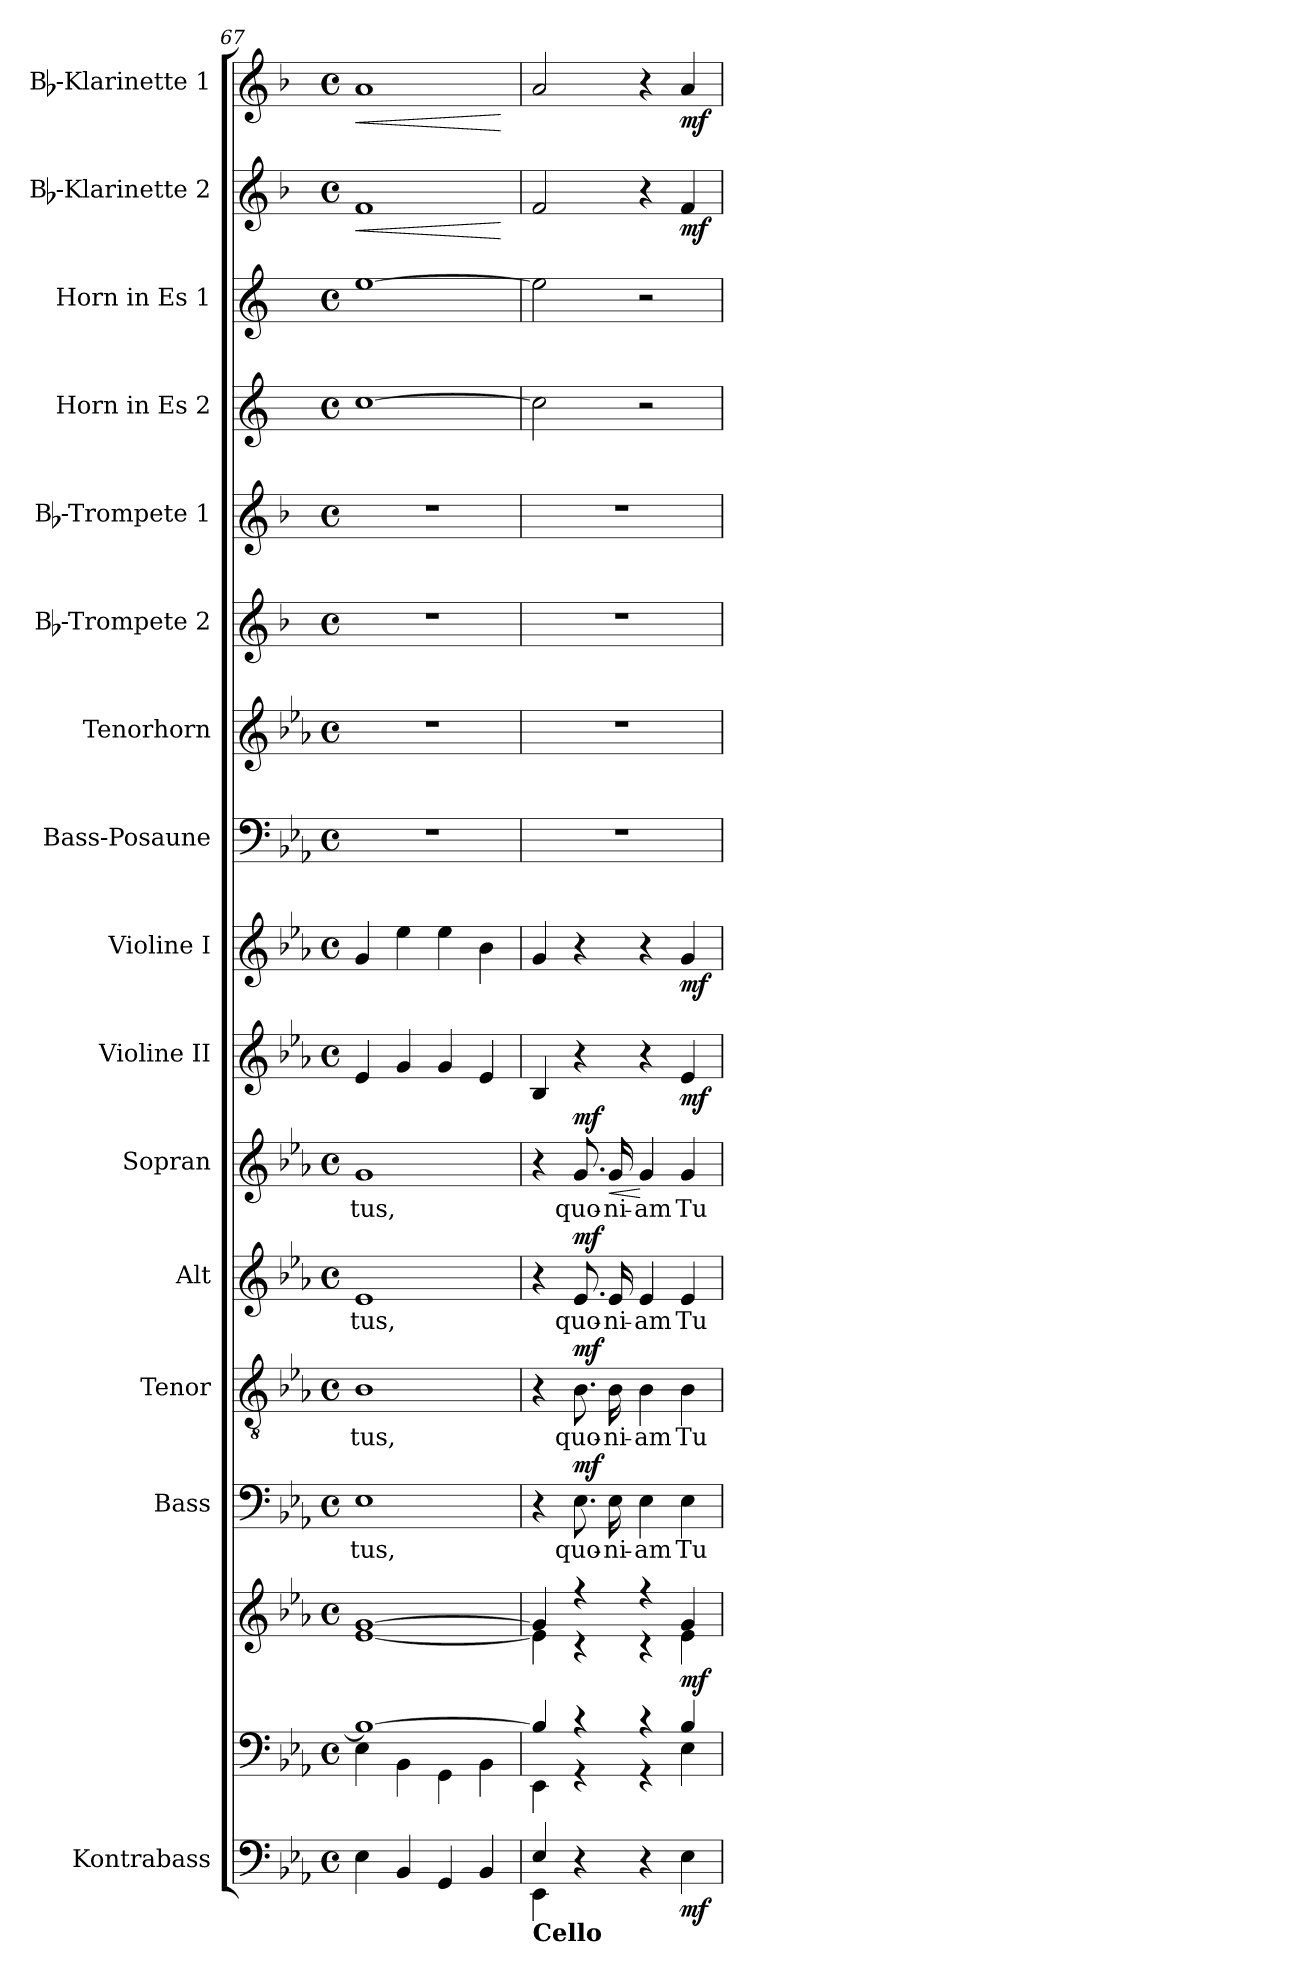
**kern	**dynam	**kern	**kern	**dynam	**kern	**text	**dynam	**kern	**text	**dynam	**kern	**text	**dynam	**kern	**text	**dynam	**kern	**dynam	**kern	**dynam	**kern	**kern	**kern	**kern	**kern	**kern	**kern	**dynam	**kern	**dynam
*part16	*part16	*part15	*part15	*part15	*part14	*part14	*part14	*part13	*part13	*part13	*part12	*part12	*part12	*part11	*part11	*part11	*part10	*part10	*part9	*part9	*part8	*part7	*part6	*part5	*part4	*part3	*part2	*part2	*part1	*part1
*staff17	*staff17	*staff16	*staff15	*staff15/16	*staff14	*staff14	*staff14	*staff13	*staff13	*staff13	*staff12	*staff12	*staff12	*staff11	*staff11	*staff11	*staff10	*staff10	*staff9	*staff9	*staff8	*staff7	*staff6	*staff5	*staff4	*staff3	*staff2	*staff2	*staff1	*staff1
*I"Kontrabass	*	*	*	*	*I"Bass	*	*	*I"Tenor	*	*	*I"Alt	*	*	*I"Sopran	*	*	*I"Violine II	*	*I"Violine I	*	*I"Bass-Posaune	*I"Tenorhorn	*I"Bb-Trompete 2	*I"Bb-Trompete 1	*I"Horn in Es 2	*I"Horn in Es 1	*I"Bb-Klarinette 2	*	*I"Bb-Klarinette 1	*
*I'Kb.	*	*	*	*	*I'B.	*	*	*I'T.	*	*	*I'A.	*	*	*I'S.	*	*	*I'Vl. II	*	*I'Vl. I	*	*I'B. Pos.	*I'T. Hrn.	*I'Bb Trp. 2	*I'Bb Trp. 1	*	*	*I'Bb Kl. 2	*	*I'Bb Kl. 1	*
*clefF4	*	*clefF4	*clefG2	*	*clefF4	*	*	*clefGv2	*	*	*clefG2	*	*	*clefG2	*	*	*clefG2	*	*clefG2	*	*clefF4	*clefG2	*clefG2	*clefG2	*clefG2	*clefG2	*clefG2	*	*clefG2	*
*ITrd7c12	*	*	*	*	*	*	*	*	*	*	*	*	*	*	*	*	*	*	*	*	*	*ITrd8c14	*ITrd1c2	*ITrd1c2	*ITrd5c9	*ITrd5c9	*ITrd1c2	*	*ITrd1c2	*
*k[b-e-a-]	*	*k[b-e-a-]	*k[b-e-a-]	*	*k[b-e-a-]	*	*	*k[b-e-a-]	*	*	*k[b-e-a-]	*	*	*k[b-e-a-]	*	*	*k[b-e-a-]	*	*k[b-e-a-]	*	*k[b-e-a-]	*k[b-e-a-]	*k[b-e-a-]	*k[b-e-a-]	*k[b-e-a-]	*k[b-e-a-]	*k[b-e-a-]	*	*k[b-e-a-]	*
*E-:	*	*E-:	*E-:	*	*E-:	*	*	*E-:	*	*	*E-:	*	*	*E-:	*	*	*E-:	*	*E-:	*	*E-:	*E-:	*E-:	*E-:	*E-:	*E-:	*E-:	*	*E-:	*
*M4/4	*	*M4/4	*M4/4	*	*M4/4	*	*	*M4/4	*	*	*M4/4	*	*	*M4/4	*	*	*M4/4	*	*M4/4	*	*M4/4	*M4/4	*M4/4	*M4/4	*M4/4	*M4/4	*M4/4	*	*M4/4	*
*met(c)	*	*met(c)	*met(c)	*	*met(c)	*	*	*met(c)	*	*	*met(c)	*	*	*met(c)	*	*	*met(c)	*	*met(c)	*	*met(c)	*met(c)	*met(c)	*met(c)	*met(c)	*met(c)	*met(c)	*	*met(c)	*
=67	=67	=67	=67	=67	=67	=67	=67	=67	=67	=67	=67	=67	=67	=67	=67	=67	=67	=67	=67	=67	=67	=67	=67	=67	=67	=67	=67	=67	=67	=67
*	*	*^	*^	*	*	*	*	*	*	*	*	*	*	*	*	*	*	*	*	*	*	*	*	*	*	*	*	*	*	*
!	!	!	!	!	!	!	!	!LO:LY:b	!	!	!LO:LY:b	!	!	!LO:LY:b	!	!	!LO:LY:b	!	!	!	!	!	!	!	!	!	!	!	!	!LO:HP:b	!	!LO:HP:b
4EE-\	.	1B-_	4E-\	[>1g	[<1e-	.	1E-	-tus,	.	1B-	-tus,	.	1e-	-tus,	.	1g	-tus,	.	4e-/	.	4g/	.	1r	1r	1r	1r	[1e-	[1g	1e-	<	1g	<
4BBB-/	.	.	4BB-\	.	.	.	.	.	.	.	.	.	.	.	.	.	.	.	4g/	.	4ee-\	.	.	.	.	.	.	.	.	.	.	.
4GGG/	.	.	4GG\	.	.	.	.	.	.	.	.	.	.	.	.	.	.	.	4g/	.	4ee-\	.	.	.	.	.	.	.	.	.	.	.
4BBB-/	.	.	4BB-\	.	.	.	.	.	.	.	.	.	.	.	.	.	.	.	4e-/	.	4b-\	.	.	.	.	.	.	.	.	.	.	.
*	*	*v	*v	*	*	*	*	*	*	*	*	*	*	*	*	*	*	*	*	*	*	*	*	*	*	*	*	*	*	*	*	*
*	*	*	*v	*v	*	*	*	*	*	*	*	*	*	*	*	*	*	*	*	*	*	*	*	*	*	*	*	*	*	*	*
.	.	.	.	.	.	.	.	.	.	.	.	.	.	.	.	.	.	.	.	.	.	.	.	.	.	.	.	[	.	[
=68	=68	=68	=68	=68	=68	=68	=68	=68	=68	=68	=68	=68	=68	=68	=68	=68	=68	=68	=68	=68	=68	=68	=68	=68	=68	=68	=68	=68	=68	=68
*^	*	*^	*^	*	*	*	*	*	*	*	*	*	*	*	*	*	*	*	*	*	*	*	*	*	*	*	*	*	*	*
!LO:TX:b:B:t=Cello	!	!	!	!	!	!	!	!	!	!	!	!	!	!	!	!	!	!	!	!	!	!	!	!	!	!	!	!	!	!	!	!	!
4EE-/	4EEE-\	.	4B-/]	4EE-\	4g/]	4e-\]	.	4r	.	.	4r	.	.	4r	.	.	4r	.	.	4B-/	.	4g/	.	1r	1r	1r	1r	2e-\]	2g\]	2e-/	.	2g/	.
!	!	!	!	!	!	!	!	!	!LO:LY:b	!LO:DY:a	!	!LO:LY:b	!LO:DY:a	!	!LO:LY:b	!LO:DY:a	!	!LO:LY:b	!LO:DY:a	!	!	!	!	!	!	!	!	!	!	!	!	!	!
4r	2.ryy	.	4r	4r	4r	4r	.	8.E-\	quo-	mf	8.B-\	quo-	mf	8.e-/	quo-	mf	8.g/	quo-	mf	4r	.	4r	.	.	.	.	.	.	.	.	.	.	.
!	!	!	!	!	!	!	!	!	!LO:LY:b	!	!	!LO:LY:b	!	!	!LO:LY:b	!	!	!LO:LY:b	!LO:HP:b	!	!	!	!	!	!	!	!	!	!	!	!	!	!
.	.	.	.	.	.	.	.	16E-\	-ni-	.	16B-\	-ni-	.	16e-/	-ni-	.	16g/	-ni-	<	.	.	.	.	.	.	.	.	.	.	.	.	.	.
!	!	!	!	!	!	!	!	!	!LO:LY:b	!	!	!LO:LY:b	!	!	!LO:LY:b	!	!	!LO:LY:b	!	!	!	!	!	!	!	!	!	!	!	!	!	!	!
4r	.	.	4r	4r	4r	4r	.	4E-\	-am	.	4B-\	-am	.	4e-/	-am	.	4g/	-am	[	4r	.	4r	.	.	.	.	.	2r	2r	4r	.	4r	.
!	!	!LO:DY:b	!	!	!	!	!LO:DY:b	!	!LO:LY:b	!	!	!LO:LY:b	!	!	!LO:LY:b	!	!	!LO:LY:b	!	!	!LO:DY:b	!	!LO:DY:b	!	!	!	!	!	!	!	!LO:DY:b	!	!LO:DY:b
4EE-\	.	mf	4B-/	4E-\	4g/	4e-\	mf	4E-\	Tu	.	4B-\	Tu	.	4e-/	Tu	.	4g/	Tu	.	4e-/	mf	4g/	mf	.	.	.	.	.	.	4e-/	mf	4g/	mf
*v	*v	*	*	*	*	*	*	*	*	*	*	*	*	*	*	*	*	*	*	*	*	*	*	*	*	*	*	*	*	*	*	*	*
*	*	*v	*v	*	*	*	*	*	*	*	*	*	*	*	*	*	*	*	*	*	*	*	*	*	*	*	*	*	*	*	*	*
*	*	*	*v	*v	*	*	*	*	*	*	*	*	*	*	*	*	*	*	*	*	*	*	*	*	*	*	*	*	*	*	*
=	=	=	=	=	=	=	=	=	=	=	=	=	=	=	=	=	=	=	=	=	=	=	=	=	=	=	=	=	=	=
*-	*-	*-	*-	*-	*-	*-	*-	*-	*-	*-	*-	*-	*-	*-	*-	*-	*-	*-	*-	*-	*-	*-	*-	*-	*-	*-	*-	*-	*-	*-
